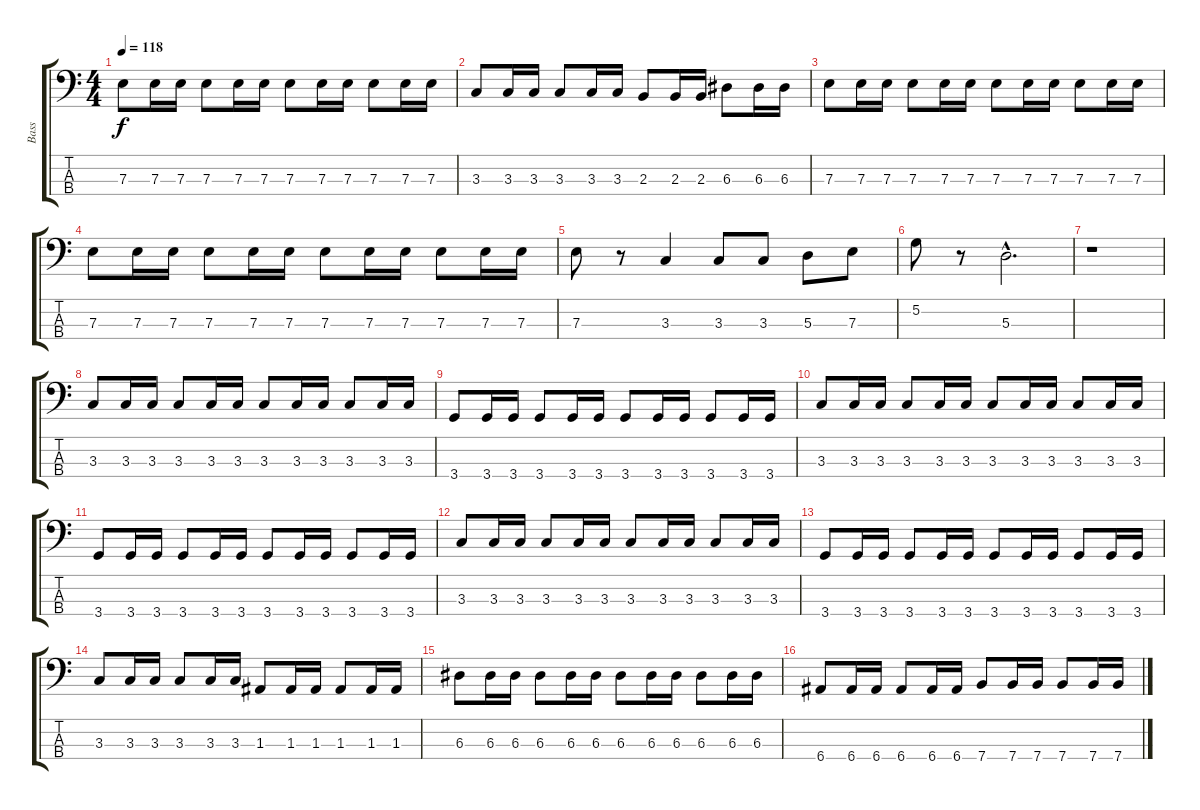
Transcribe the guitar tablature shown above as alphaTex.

\track ("Bass" "Bass") {instrument electricbassfinger}
\staff {score tabs}
\tuning (G2 D2 A1 E1) {hide}
\ts (4 4)
\tempo 118
\clef f4
\ks c
7.3.8{dy f} 7.3.16 7.3.16 7.3.8 7.3.16 7.3.16 7.3.8 7.3.16 7.3.16 7.3.8 7.3.16 7.3.16 |
3.3.8 3.3.16 3.3.16 3.3.8 3.3.16 3.3.16 2.3.8 2.3.16 2.3.16 6.3.8 6.3.16 6.3.16 |
7.3.8 7.3.16 7.3.16 7.3.8 7.3.16 7.3.16 7.3.8 7.3.16 7.3.16 7.3.8 7.3.16 7.3.16 |
7.3.8 7.3.16 7.3.16 7.3.8 7.3.16 7.3.16 7.3.8 7.3.16 7.3.16 7.3.8 7.3.16 7.3.16 |
7.3.8 r.8 3.3.4 3.3.8 3.3.8 5.3.8 7.3.8 |
5.2.8 r.8 5.3{hac}.2{d} |
r.1 |
3.3.8 3.3.16 3.3.16 3.3.8 3.3.16 3.3.16 3.3.8 3.3.16 3.3.16 3.3.8 3.3.16 3.3.16 |
3.4.8 3.4.16 3.4.16 3.4.8 3.4.16 3.4.16 3.4.8 3.4.16 3.4.16 3.4.8 3.4.16 3.4.16 |
3.3.8 3.3.16 3.3.16 3.3.8 3.3.16 3.3.16 3.3.8 3.3.16 3.3.16 3.3.8 3.3.16 3.3.16 |
3.4.8 3.4.16 3.4.16 3.4.8 3.4.16 3.4.16 3.4.8 3.4.16 3.4.16 3.4.8 3.4.16 3.4.16 |
3.3.8 3.3.16 3.3.16 3.3.8 3.3.16 3.3.16 3.3.8 3.3.16 3.3.16 3.3.8 3.3.16 3.3.16 |
3.4.8 3.4.16 3.4.16 3.4.8 3.4.16 3.4.16 3.4.8 3.4.16 3.4.16 3.4.8 3.4.16 3.4.16 |
3.3.8 3.3.16 3.3.16 3.3.8 3.3.16 3.3.16 1.3.8 1.3.16 1.3.16 1.3.8 1.3.16 1.3.16 |
6.3.8 6.3.16 6.3.16 6.3.8 6.3.16 6.3.16 6.3.8 6.3.16 6.3.16 6.3.8 6.3.16 6.3.16 |
6.4.8 6.4.16 6.4.16 6.4.8 6.4.16 6.4.16 7.4.8 7.4.16 7.4.16 7.4.8 7.4.16 7.4.16
